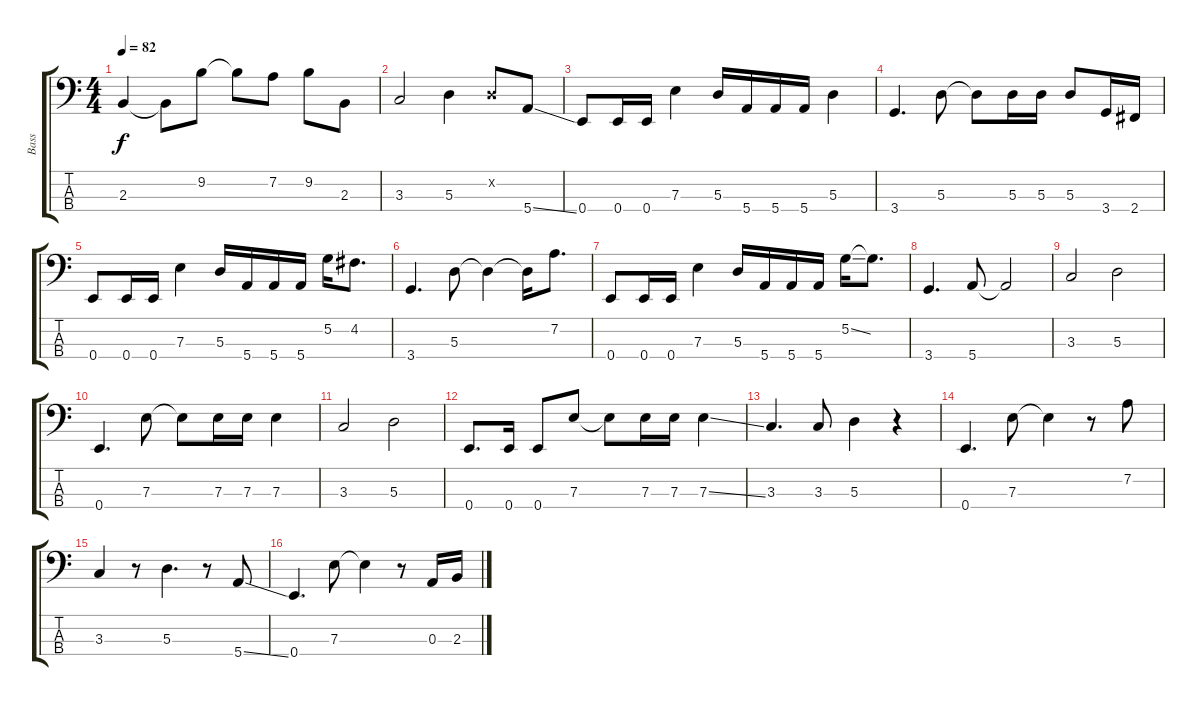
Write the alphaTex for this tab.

\track ("Bass" "Bass") {instrument electricbassfinger}
\staff {score tabs}
\tuning (G2 D2 A1 E1) {hide}
\ts (4 4)
\tempo 82
\clef f4
\ks c
2.3.4{dy f} 2.3{t}.8 9.2.8 9.2{t}.8 7.2.8 9.2.8 2.3.8 |
3.3.2 5.3.4 0.2{x}.8 5.4{ss}.8 |
0.4.8 0.4.16 0.4.16 7.3.4 5.3.16 5.4.16 5.4.16 5.4.16 5.3.4 |
3.4.4{d} 5.3.8 5.3{t}.8 5.3.16 5.3.16 5.3.8 3.4.16 2.4.16 |
0.4.8 0.4.16 0.4.16 7.3.4 5.3.16 5.4.16 5.4.16 5.4.16 5.2.16 4.2.8{d} |
3.4.4{d} 5.3.8 5.3{t}.4 5.3{t}.16 7.2.8{d} |
0.4.8 0.4.16 0.4.16 7.3.4 5.3.16 5.4.16 5.4.16 5.4.16 5.2{ss}.16 5.2{t}.8{d} |
3.4.4{d} 5.4.8 5.4{t}.2 |
3.3.2 5.3.2 |
0.4.4{d} 7.3.8 7.3{t}.8 7.3.16 7.3.16 7.3.4 |
3.3.2 5.3.2 |
0.4.8{d} 0.4.16 0.4.8 7.3.8 7.3{t}.8 7.3.16 7.3.16 7.3{ss}.4 |
3.3.4{d} 3.3.8 5.3.4 r.4 |
0.4.4{d} 7.3.8 7.3{t}.4 r.8 7.2.8 |
3.3.4 r.8 5.3.4{d} r.8 5.4{ss}.8 |
0.4.4{d} 7.3.8 7.3{t}.4 r.8 0.3.16 2.3.16
